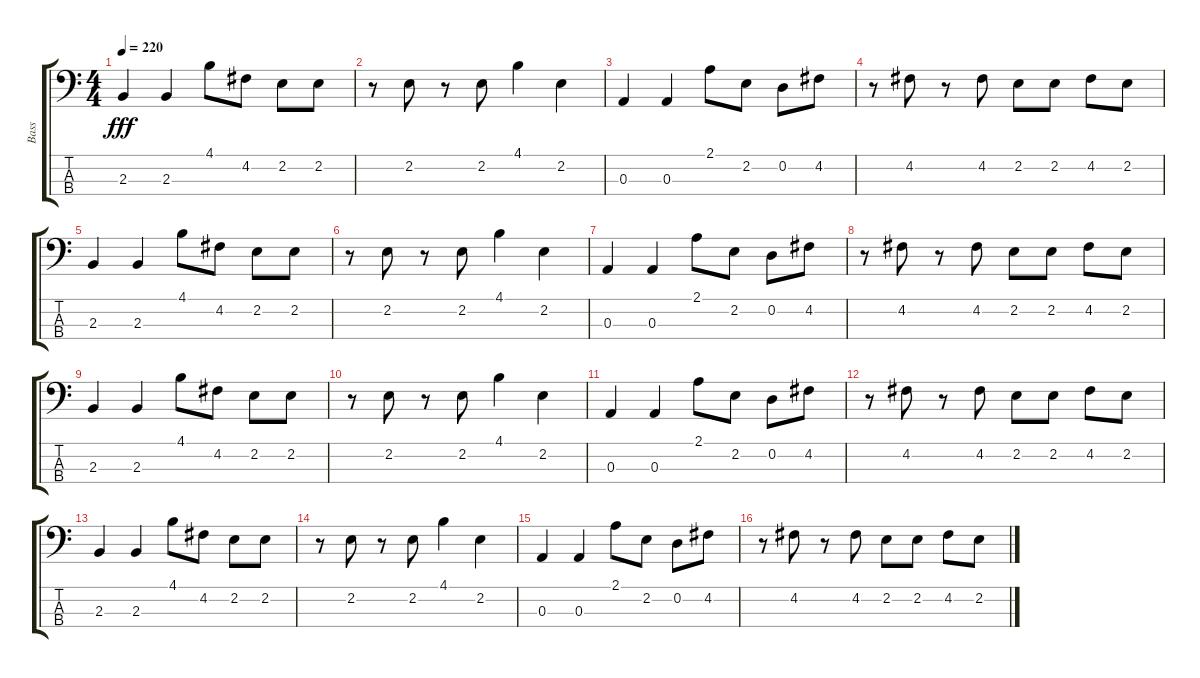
\track ("Bass" "Bass") {instrument electricbassfinger}
\staff {score tabs}
\tuning (G2 D2 A1 E1) {hide}
\ts (4 4)
\tempo 220
\clef f4
\ks c
2.3.4{dy fff} 2.3.4 4.1.8 4.2.8 2.2.8 2.2.8 |
r.8 2.2.8 r.8 2.2.8 4.1.4 2.2.4 |
0.3.4 0.3.4 2.1.8 2.2.8 0.2.8 4.2.8 |
r.8 4.2.8 r.8 4.2.8 2.2.8 2.2.8 4.2.8 2.2.8 |
2.3.4 2.3.4 4.1.8 4.2.8 2.2.8 2.2.8 |
r.8 2.2.8 r.8 2.2.8 4.1.4 2.2.4 |
0.3.4 0.3.4 2.1.8 2.2.8 0.2.8 4.2.8 |
r.8 4.2.8 r.8 4.2.8 2.2.8 2.2.8 4.2.8 2.2.8 |
2.3.4 2.3.4 4.1.8 4.2.8 2.2.8 2.2.8 |
r.8 2.2.8 r.8 2.2.8 4.1.4 2.2.4 |
0.3.4 0.3.4 2.1.8 2.2.8 0.2.8 4.2.8 |
r.8 4.2.8 r.8 4.2.8 2.2.8 2.2.8 4.2.8 2.2.8 |
2.3.4 2.3.4 4.1.8 4.2.8 2.2.8 2.2.8 |
r.8 2.2.8 r.8 2.2.8 4.1.4 2.2.4 |
0.3.4 0.3.4 2.1.8 2.2.8 0.2.8 4.2.8 |
r.8 4.2.8 r.8 4.2.8 2.2.8 2.2.8 4.2.8 2.2.8
